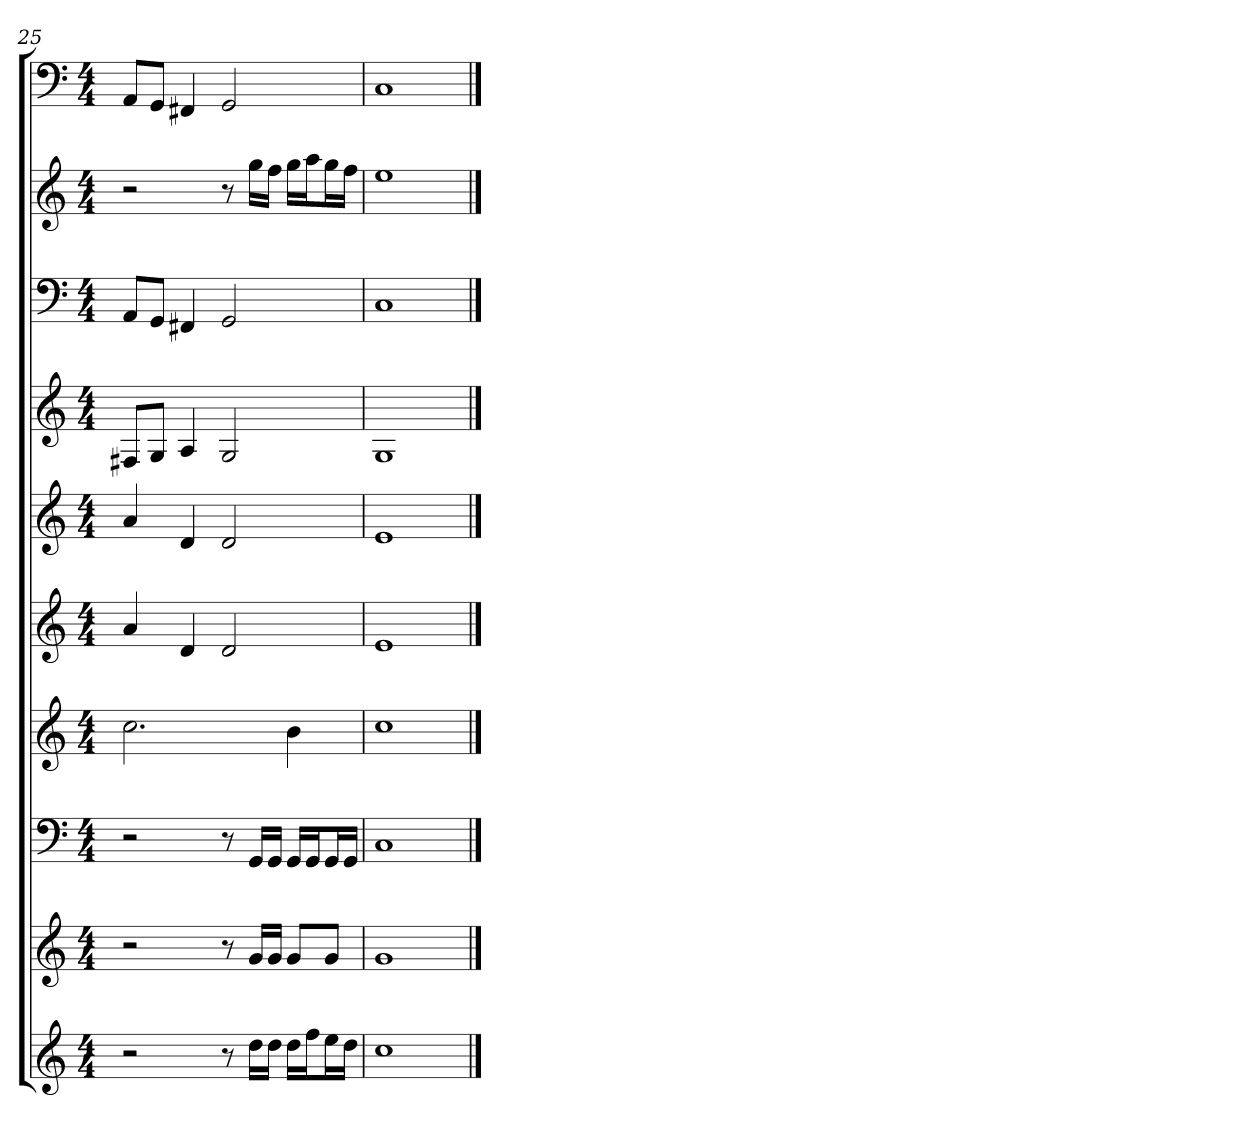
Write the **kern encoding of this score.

**kern	**kern	**kern	**kern	**kern	**kern	**kern	**kern	**kern	**kern
*part10	*part9	*part8	*part7	*part6	*part5	*part4	*part3	*part2	*part1
*staff10	*staff9	*staff8	*staff7	*staff6	*staff5	*staff4	*staff3	*staff2	*staff1
*k[]	*k[]	*k[]	*k[]	*k[]	*k[]	*k[]	*k[]	*k[]	*k[]
*C:	*C:	*C:	*C:	*C:	*C:	*C:	*C:	*C:	*C:
*M4/4	*M4/4	*M4/4	*M4/4	*M4/4	*M4/4	*M4/4	*M4/4	*M4/4	*M4/4
=25	=25	=25	=25	=25	=25	=25	=25	=25	=25
2r	2r	2r	2.cc	4a	4a	8F#XL	8AAL	2r	8AAL
.	.	.	.	.	.	8GJ	8GGJ	.	8GGJ
.	.	.	.	4d	4d	4A	4FF#X	.	4FF#X
8r	8r	8r	.	2d	2d	2G	2GG	8r	2GG
16ddLL	16gLL	16GGLL	.	.	.	.	.	16ggLL	.
16ddJJ	16gJJ	16GGJJ	.	.	.	.	.	16ffJJ	.
16ddLL	8gL	16GGLL	4b	.	.	.	.	16ggLL	.
16ffJ	.	16GGJ	.	.	.	.	.	16aaJ	.
16eeL	8gJ	16GGL	.	.	.	.	.	16ggL	.
16ddJJ	.	16GGJJ	.	.	.	.	.	16ffJJ	.
=26	=26	=26	=26	=26	=26	=26	=26	=26	=26
1cc	1g	1C	1cc	1e	1e	1G	1C	1ee	1C
==	==	==	==	==	==	==	==	==	==
*-	*-	*-	*-	*-	*-	*-	*-	*-	*-
